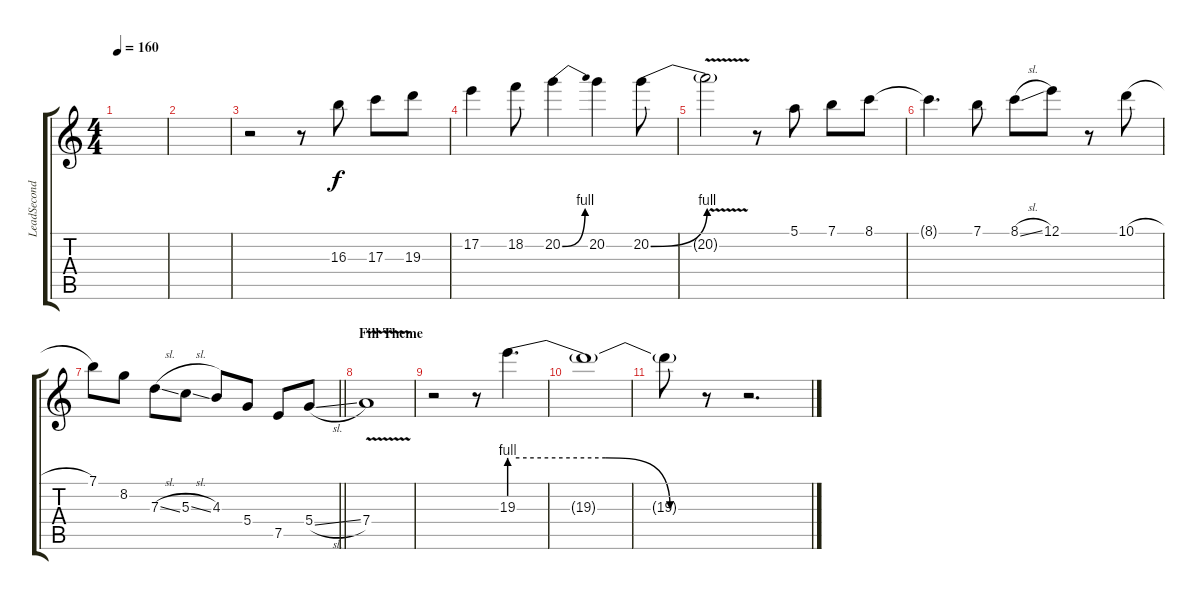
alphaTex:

\track ("LeadSecondary" "LeadSecond") {instrument distortionguitar}
\staff {score tabs}
\tuning (E4 B3 G3 D3 A2 E2) {hide}
\ts (4 4)
\tempo 160
\clef g2
\ks c
|
|
r.2 r.8 16.3.8 17.3.8 19.3.8 |
17.2.4 18.2.8 20.2{be (bend 0 0 60 4)}.4 20.2.4 20.2{be (bend 0 0 60 4)}.8 |
20.2{v t}.2 r.8 5.1.8 7.1.8 8.1.8 |
8.1{t}.4{d} 7.1.8 8.1{sl}.8 12.1.8 r.8 10.1{h}.8 |
\barLineRight lightlight
7.1.8 8.2.8 7.3{sl}.8 5.3{sl}.8 4.3.8 5.4.8 7.5.8 5.4{sl}.8 |
\section ("" "Fill Theme")
7.4{v}.1 |
r.2 r.8 19.3{be (custom 0 4 30 4 50 0 60 0)}.4{d} |
19.3{t}.1 |
19.3{t}.8 r.8 r.2{d}
